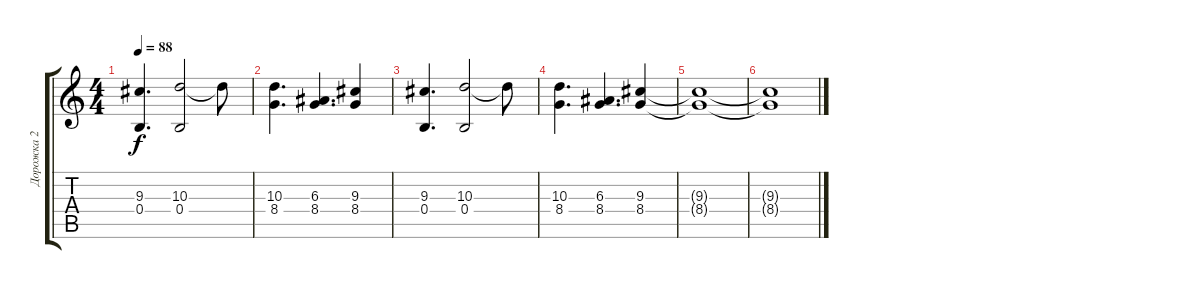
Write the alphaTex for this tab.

\track ("Дорожка 2" "Дорожка 2") {instrument electricguitarjazz}
\staff {score tabs}
\tuning (Db4 Ab3 E3 B2 Gb2 B1) {hide}
\ts (4 4)
\tempo 88
\clef g2
\ks c
(9.3 0.4).4{d dy f} (10.3 0.4).2 10.3{t}.8 |
(10.3 8.4).4{d} (6.3 8.4).4{d} (9.3 8.4).4 |
(9.3 0.4).4{d} (10.3 0.4).2 10.3{t}.8 |
(10.3 8.4).4{d} (6.3 8.4).4{d} (9.3 8.4).4 |
(9.3{t} 8.4{t}).1 |
(9.3{t} 8.4{t}).1
